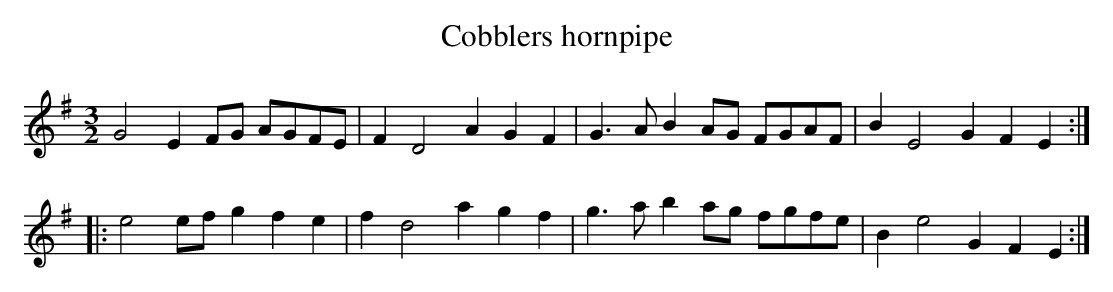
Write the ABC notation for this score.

X:1
T:Cobblers hornpipe
M:3/2
L:1/8
K:Em
G4 E2FG AGFE | F2D4 A2G2F2 |\
G3A B2AG FGAF | B2E4 G2F2E2 :|
|:e4 efg2 f2e2 | f2d4 a2 g2f2 |\
g3a b2ag fgfe | B2e4 G2F2E2 :|
